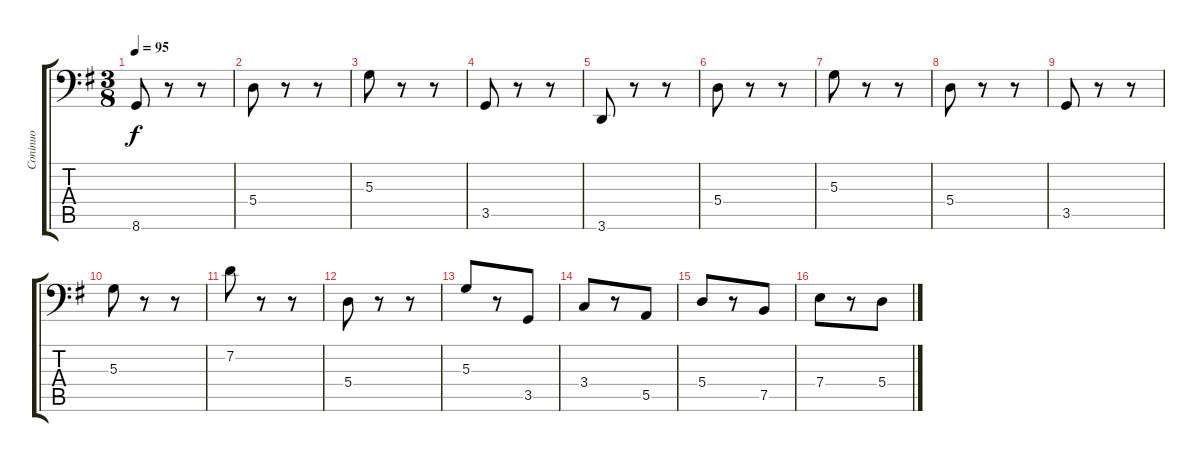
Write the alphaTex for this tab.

\track ("Coninuo" "Coninuo") {instrument contrabass}
\staff {score tabs}
\tuning (C3 G2 D2 A1 E1 B0) {hide}
\ts (3 8)
\tempo 95
\clef f4
\ks g
8.6.8{dy f} r.8 r.8 |
5.4.8 r.8 r.8 |
5.3.8 r.8 r.8 |
3.5.8 r.8 r.8 |
3.6.8 r.8 r.8 |
5.4.8 r.8 r.8 |
5.3.8 r.8 r.8 |
5.4.8 r.8 r.8 |
3.5.8 r.8 r.8 |
5.3.8 r.8 r.8 |
7.2.8 r.8 r.8 |
5.4.8 r.8 r.8 |
5.3.8 r.8 3.5.8 |
3.4.8 r.8 5.5.8 |
5.4.8 r.8 7.5.8 |
7.4.8 r.8 5.4.8
